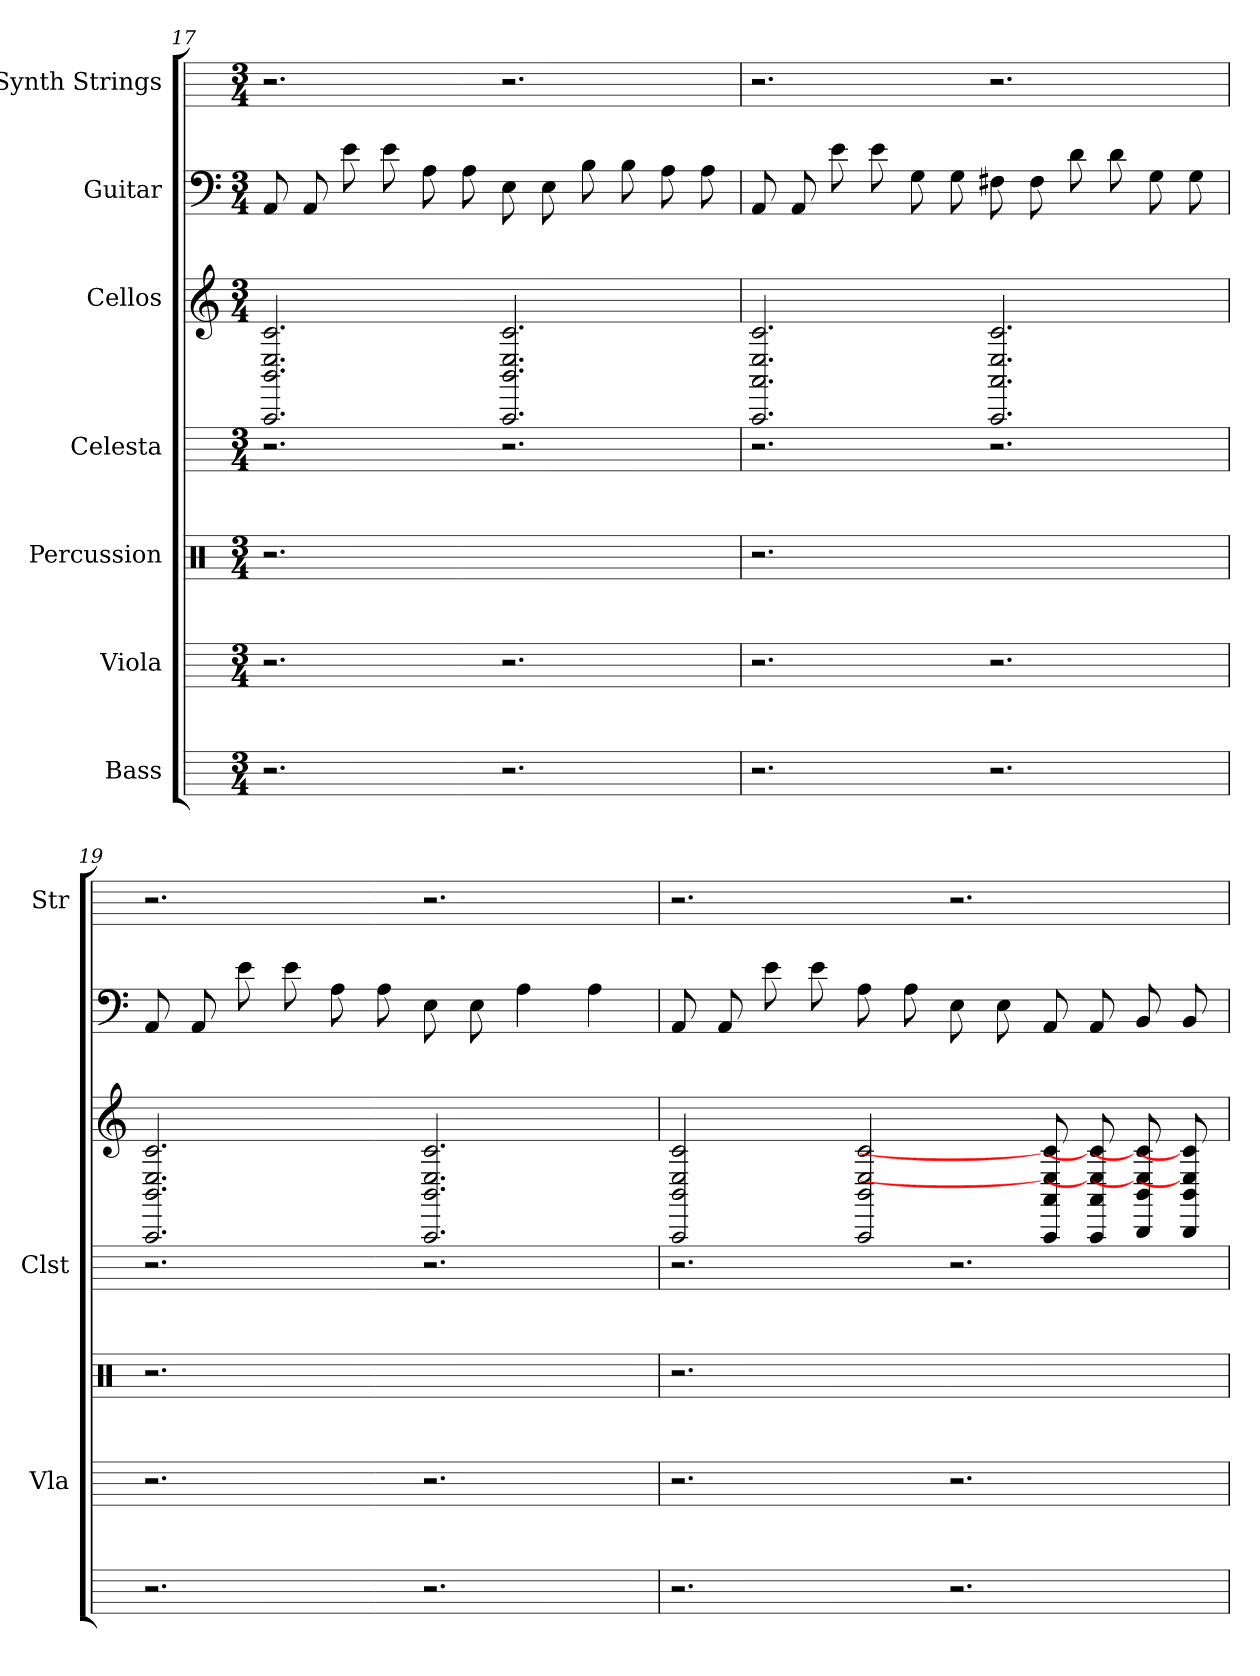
**kern	**kern	**kern	**kern	**kern	**kern	**kern
*part7	*part6	*part5	*part4	*part3	*part2	*part1
*staff7	*staff6	*staff5	*staff4	*staff3	*staff2	*staff1
*I"Bass	*I"Viola	*I"Percussion	*I"Celesta	*I"Cellos	*I"Guitar	*I"Synth Strings
*	*I'Vla	*	*I'Clst	*	*	*I'Str
*	*	*clefX	*	*	*	*
*k[]	*k[]	*k[]	*k[]	*k[]	*k[]	*k[]
*M3/4	*M3/4	*M3/4	*M3/4	*M3/4	*M3/4	*M3/4
=17	=17	=17	=17	=17	=17	=17
2.r	2.r	2.r	2.r	2.c 2.E 2.BB 2.AAA	8AA	2.r
.	.	.	.	.	8AA	.
.	.	.	.	.	8e	.
.	.	.	.	.	8e	.
.	.	.	.	.	8A	.
.	.	.	.	.	8A	.
2.r	2.r	2.ryy	2.r	2.c 2.E 2.BB 2.AAA	8E	2.r
.	.	.	.	.	8E	.
.	.	.	.	.	8B	.
.	.	.	.	.	8B	.
.	.	.	.	.	8A	.
.	.	.	.	.	8A	.
=18	=18	=18	=18	=18	=18	=18
2.r	2.r	2.r	2.r	2.c 2.E 2.AA 2.AAA	8AA	2.r
.	.	.	.	.	8AA	.
.	.	.	.	.	8e	.
.	.	.	.	.	8e	.
.	.	.	.	.	8G	.
.	.	.	.	.	8G	.
2.r	2.r	2.ryy	2.r	2.c 2.E 2.AA 2.AAA	8F#	2.r
.	.	.	.	.	8F#	.
.	.	.	.	.	8d	.
.	.	.	.	.	8d	.
.	.	.	.	.	8G	.
.	.	.	.	.	8G	.
=19	=19	=19	=19	=19	=19	=19
2.r	2.r	2.r	2.r	2.c 2.E 2.BB 2.AAA	8AA	2.r
.	.	.	.	.	8AA	.
.	.	.	.	.	8e	.
.	.	.	.	.	8e	.
.	.	.	.	.	8A	.
.	.	.	.	.	8A	.
2.r	2.r	2.ryy	2.r	2.c 2.E 2.BB 2.AAA	8E	2.r
.	.	.	.	.	8E	.
.	.	.	.	.	4A	.
.	.	.	.	.	4A	.
=20	=20	=20	=20	=20	=20	=20
2.r	2.r	2.r	2.r	2c 2E 2BB 2AAA	8AA	2.r
.	.	.	.	.	8AA	.
.	.	.	.	.	8e	.
.	.	.	.	.	8e	.
.	.	.	.	2c 2E 2BB 2AAA	8A	.
.	.	.	.	.	8A	.
2.r	2.r	2.ryy	2.r	.	8E	2.r
.	.	.	.	.	8E	.
.	.	.	.	8c] 8E] 8AA 8AAA	8AA	.
.	.	.	.	8c] 8E] 8AA 8AAA	8AA	.
.	.	.	.	8c] 8E] 8BB 8BBB	8BB	.
.	.	.	.	8c] 8E] 8BB 8BBB	8BB	.
=	=	=	=	=	=	=
*-	*-	*-	*-	*-	*-	*-
